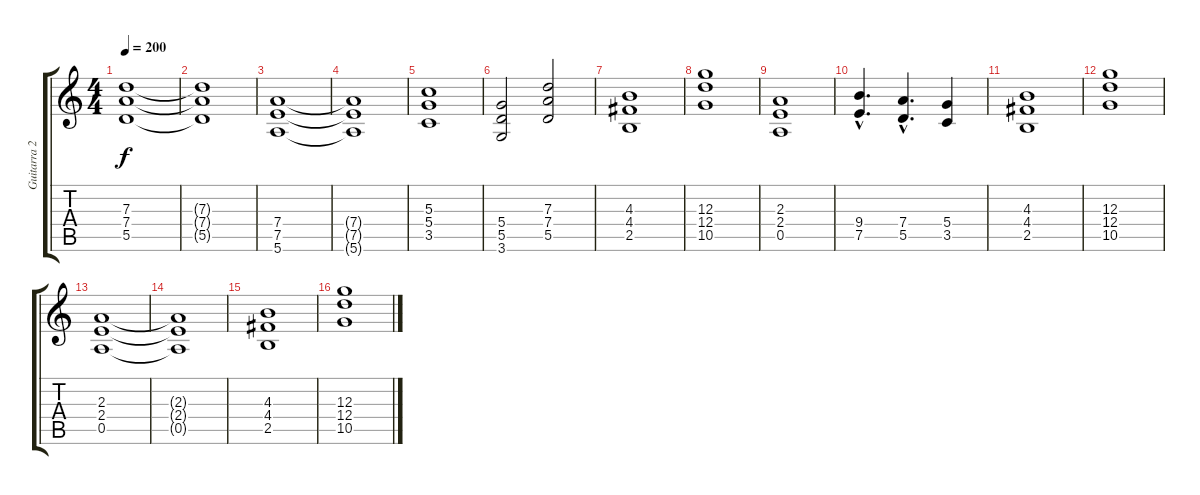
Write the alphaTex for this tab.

\track ("Guitarra 2 " "Guitarra 2") {instrument distortionguitar}
\staff {score tabs}
\tuning (E4 B3 G3 D3 A2 E2) {hide}
\ts (4 4)
\tempo 200
\clef g2
\ks c
(7.3 7.4 5.5).1{dy f} |
(7.3{t} 7.4{t} 5.5{t}).1 |
(7.4 7.5 5.6).1 |
(7.4{t} 7.5{t} 5.6{t}).1 |
(5.3 5.4 3.5).1 |
(5.4 5.5 3.6).2 (7.3 7.4 5.5).2 |
(4.3 4.4 2.5).1 |
(12.3 12.4 10.5).1 |
(2.3 2.4 0.5).1 |
(9.4{hac} 7.5{hac}).4{d} (7.4{hac} 5.5{hac}).4{d} (5.4 3.5).4 |
(4.3 4.4 2.5).1 |
(12.3 12.4 10.5).1 |
(2.3 2.4 0.5).1 |
(2.3{t} 2.4{t} 0.5{t}).1 |
(4.3 4.4 2.5).1 |
(12.3 12.4 10.5).1
